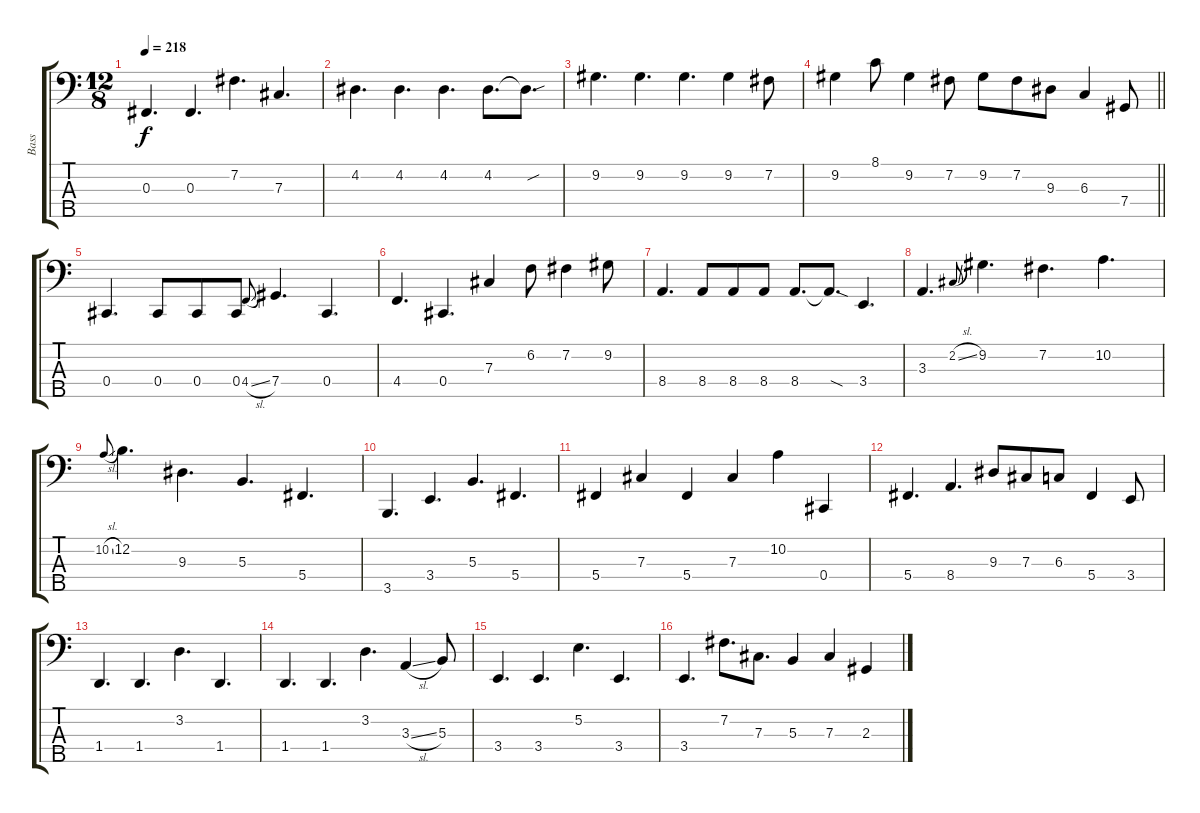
\track ("Bass" "Bass") {instrument electricbassfinger}
\staff {score tabs}
\tuning (E2 B1 Gb1 Db1 Ab0) {hide}
\ts (12 8)
\tempo 218
\clef f4
\ks c
0.3.4{d dy f} 0.3.4{d} 7.2.4{d} 7.3.4{d} |
4.2.4{d} 4.2.4{d} 4.2.4{d} 4.2.8{d} 4.2{sou t}.8{d} |
9.2.4{d} 9.2.4{d} 9.2.4{d} 9.2.4 7.2.8 |
\barLineRight lightlight
9.2.4 8.1.8 9.2.4 7.2.8 9.2.8 7.2.8 9.3.8 6.3.4 7.4.8 |
0.4.4{d} 0.4.8 0.4.8 0.4.8 4.4{sl}.8{gr onbeat} 7.4.4{d} 0.4.4{d} |
4.4.4{d} 0.4.4{d} 7.3.4 6.2.8 7.2.4 9.2.8 |
8.4.4{d} 8.4.8 8.4.8 8.4.8 8.4.8{d} 8.4{sod t}.8{d} 3.4.4{d} |
3.3.4{d} 2.2{sl}.8{gr onbeat} 9.2.4{d} 7.2.4{d} 10.2.4{d} |
10.2{sl}.8{gr onbeat} 12.2.4{d} 9.3.4{d} 5.3.4{d} 5.4.4{d} |
3.5.4{d} 3.4.4{d} 5.3.4{d} 5.4.4{d} |
5.4.4 7.3.4 5.4.4 7.3.4 10.2.4 0.4.4 |
5.4.4{d} 8.4.4{d} 9.3.8 7.3.8 6.3.8 5.4.4 3.4.8 |
1.4.4{d} 1.4.4{d} 3.2.4{d} 1.4.4{d} |
1.4.4{d} 1.4.4{d} 3.2.4{d} 3.3{sl}.4 5.3.8 |
3.4.4{d} 3.4.4{d} 5.2.4{d} 3.4.4{d} |
3.4.4{d} 7.2.8{d} 7.3.8{d} 5.3.4 7.3.4 2.3.4
